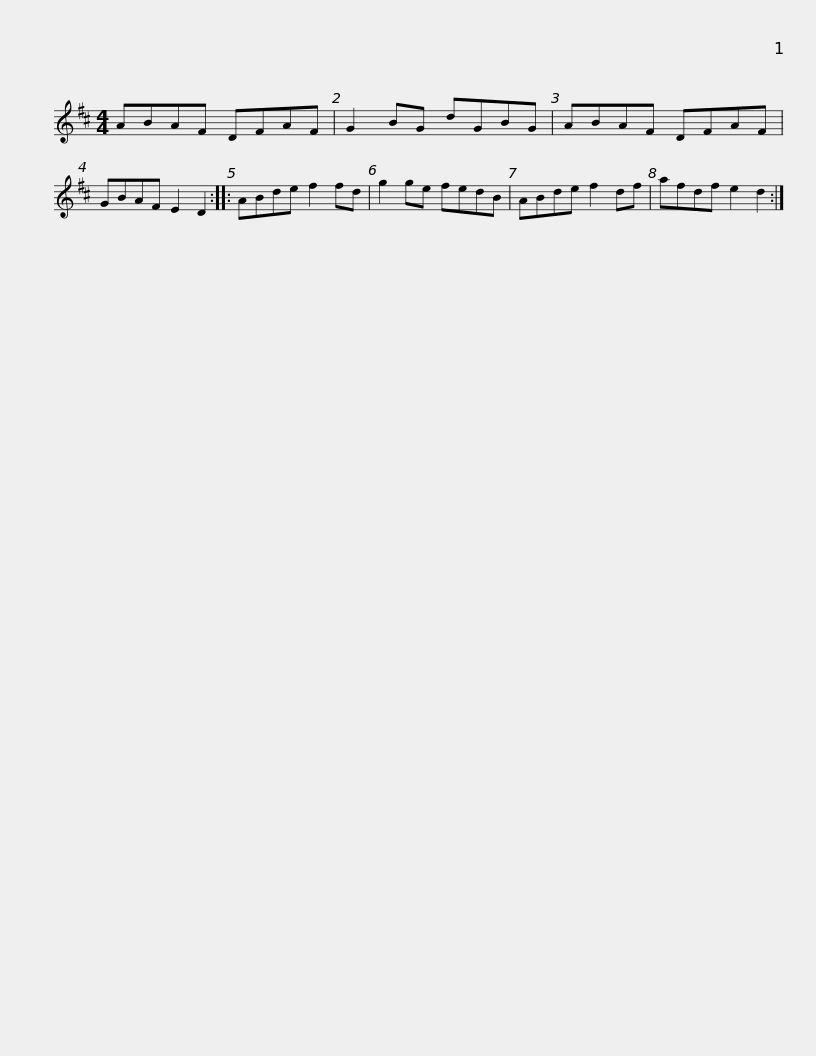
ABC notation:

X:1
L:1/8
M:4/4
I:linebreak $
K:D
V:1 treble
V:1
 ABAF DFAF | G2 BG dGBG | ABAF DFAF | GBAF E2 D2 :: ABde f2 fd | %5
 g2 ge fedB |$ ABde f2 df | afdf e2 d2 :| %8
